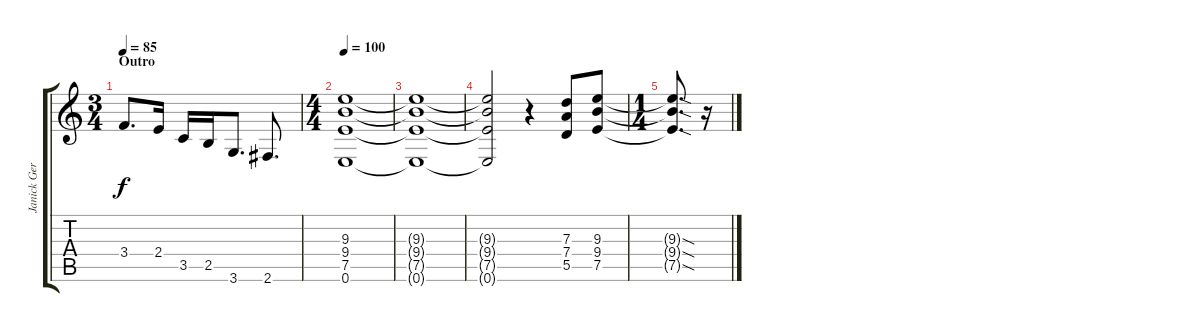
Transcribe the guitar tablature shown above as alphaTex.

\track ("Janick Gers" "Janick Ger") {instrument distortionguitar}
\staff {score tabs}
\tuning (E4 B3 G3 D3 A2 E2) {hide}
\ts (3 4)
\section ("" "Outro")
\tempo 85
\clef g2
\ks c
3.4.8{d dy f} 2.4.16 3.5.16 2.5.16 3.6.8{d} 2.6.8{d} |
\ts (4 4)
\tempo 100
(9.3 9.4 7.5 0.6).1 |
(9.3{t} 9.4{t} 7.5{t} 0.6{t}).1 |
(9.3{t} 9.4{t} 7.5{t} 0.6{t}).2 r.4 (7.3 7.4 5.5).8 (9.3 9.4 7.5).8 |
\ts (1 4)
(9.3{sod t} 9.4{sod t} 7.5{sod t}).8{d} r.16
